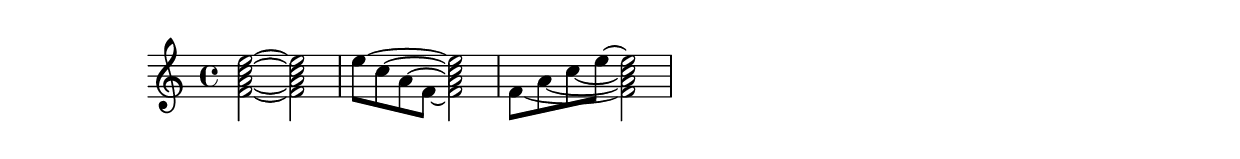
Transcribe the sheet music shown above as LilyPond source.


\header {

  texidoc = "Advanced tie chord formatting also works with arpegiated
ties.  Due to arpeggios, tie directions may be changed relative to the
unarpegiated case."

  
}

\version "2.12.0"


\layout { ragged-right = ##t }
\new Staff \relative c'' {
  <e c a f>2~ <e c a f> |
  \set tieWaitForNote = ##t
  e8~ c~ a~ f~ <e' c a f>2 |
  f,8~ a~ c~ e~ <f, a c e>2 |
}

